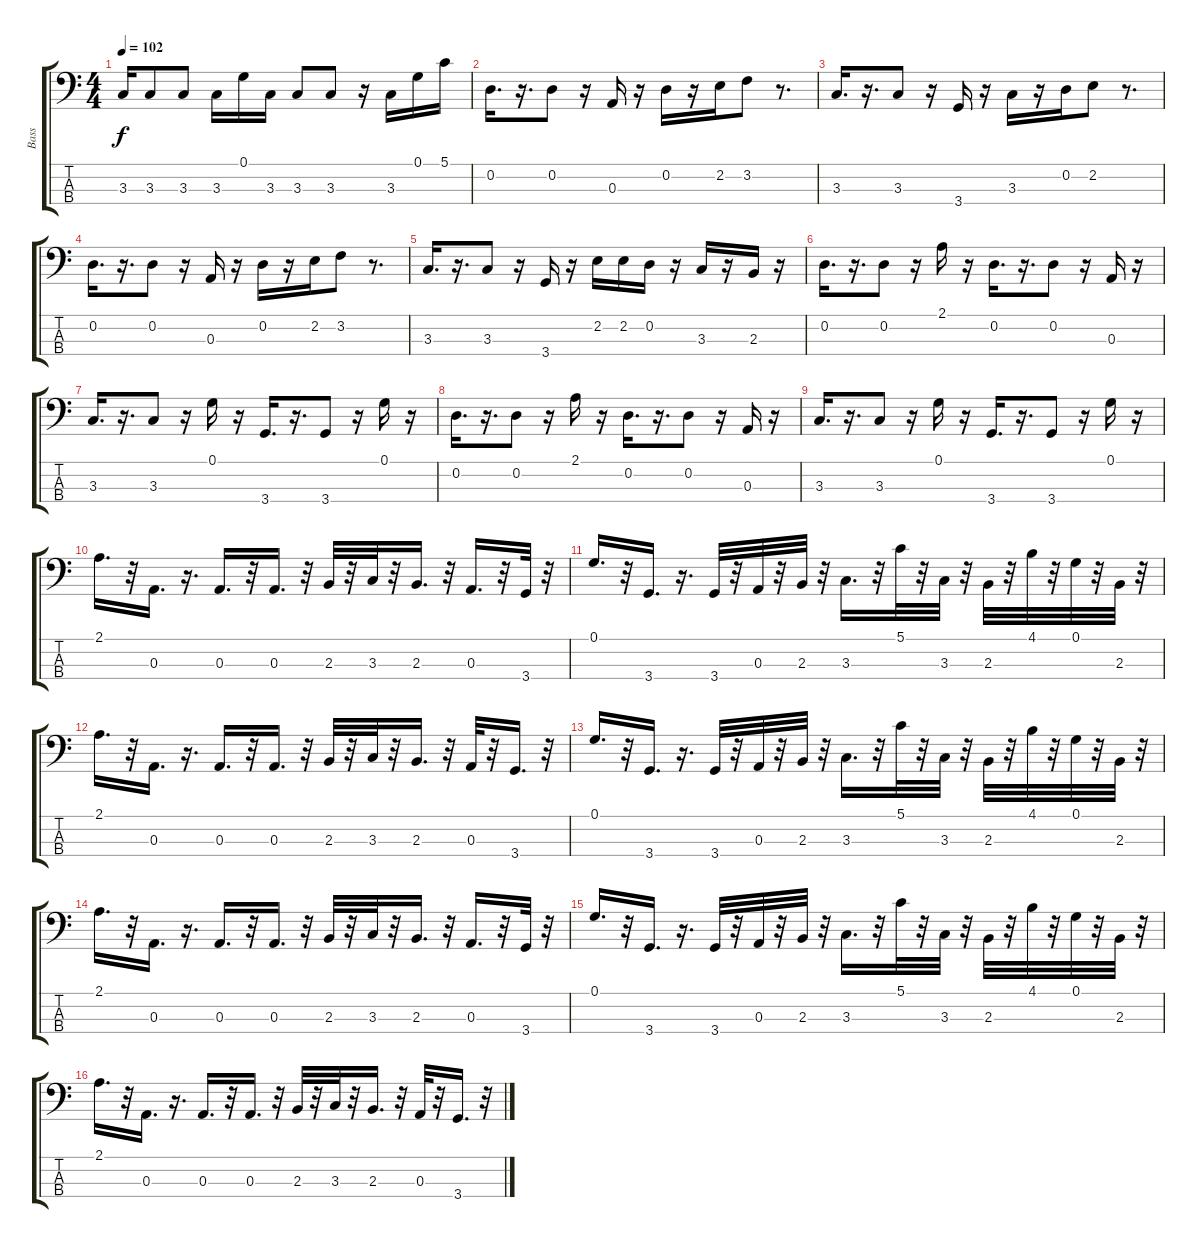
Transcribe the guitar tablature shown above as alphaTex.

\track ("Bass" "Bass") {instrument synthbass1}
\staff {score tabs}
\tuning (G2 D2 A1 E1) {hide}
\ts (4 4)
\tempo 102
\clef f4
\ks c
3.3.16{dy f} 3.3.8 3.3.8 3.3.16 0.1.16 3.3.16 3.3.8 3.3.8 r.16 3.3.16 0.1.16 5.1.16 |
0.2.16{d} r.16{d} 0.2.8 r.16 0.3.16 r.16 0.2.16 r.16 2.2.16 3.2.8 r.8{d} |
3.3.16{d} r.16{d} 3.3.8 r.16 3.4.16 r.16 3.3.16 r.16 0.2.16 2.2.8 r.8{d} |
0.2.16{d} r.16{d} 0.2.8 r.16 0.3.16 r.16 0.2.16 r.16 2.2.16 3.2.8 r.8{d} |
3.3.16{d} r.16{d} 3.3.8 r.16 3.4.16 r.16 2.2.16 2.2.16 0.2.16 r.16 3.3.16 r.16 2.3.16 r.16 |
0.2.16{d} r.16{d} 0.2.8 r.16 2.1.16 r.16 0.2.16{d} r.16{d} 0.2.8 r.16 0.3.16 r.16 |
3.3.16{d} r.16{d} 3.3.8 r.16 0.1.16 r.16 3.4.16{d} r.16{d} 3.4.8 r.16 0.1.16 r.16 |
0.2.16{d} r.16{d} 0.2.8 r.16 2.1.16 r.16 0.2.16{d} r.16{d} 0.2.8 r.16 0.3.16 r.16 |
3.3.16{d} r.16{d} 3.3.8 r.16 0.1.16 r.16 3.4.16{d} r.16{d} 3.4.8 r.16 0.1.16 r.16 |
2.1.16{d} r.32 0.3.16{d} r.16{d} 0.3.16{d} r.32 0.3.16{d} r.32 2.3.32 r.32 3.3.32 r.32 2.3.16{d} r.32 0.3.16{d} r.32 3.4.32 r.32 |
0.1.16{d} r.32 3.4.16{d} r.16{d} 3.4.32 r.32 0.3.32 r.32 2.3.32 r.32 3.3.16{d} r.32 5.1.32 r.32 3.3.32 r.32 2.3.32 r.32 4.1.32 r.32 0.1.32 r.32 2.3.32 r.32 |
2.1.16{d} r.32 0.3.16{d} r.16{d} 0.3.16{d} r.32 0.3.16{d} r.32 2.3.32 r.32 3.3.32 r.32 2.3.16{d} r.32 0.3.32 r.32 3.4.16{d} r.32 |
0.1.16{d} r.32 3.4.16{d} r.16{d} 3.4.32 r.32 0.3.32 r.32 2.3.32 r.32 3.3.16{d} r.32 5.1.32 r.32 3.3.32 r.32 2.3.32 r.32 4.1.32 r.32 0.1.32 r.32 2.3.32 r.32 |
2.1.16{d} r.32 0.3.16{d} r.16{d} 0.3.16{d} r.32 0.3.16{d} r.32 2.3.32 r.32 3.3.32 r.32 2.3.16{d} r.32 0.3.16{d} r.32 3.4.32 r.32 |
0.1.16{d} r.32 3.4.16{d} r.16{d} 3.4.32 r.32 0.3.32 r.32 2.3.32 r.32 3.3.16{d} r.32 5.1.32 r.32 3.3.32 r.32 2.3.32 r.32 4.1.32 r.32 0.1.32 r.32 2.3.32 r.32 |
2.1.16{d} r.32 0.3.16{d} r.16{d} 0.3.16{d} r.32 0.3.16{d} r.32 2.3.32 r.32 3.3.32 r.32 2.3.16{d} r.32 0.3.32 r.32 3.4.16{d} r.32
